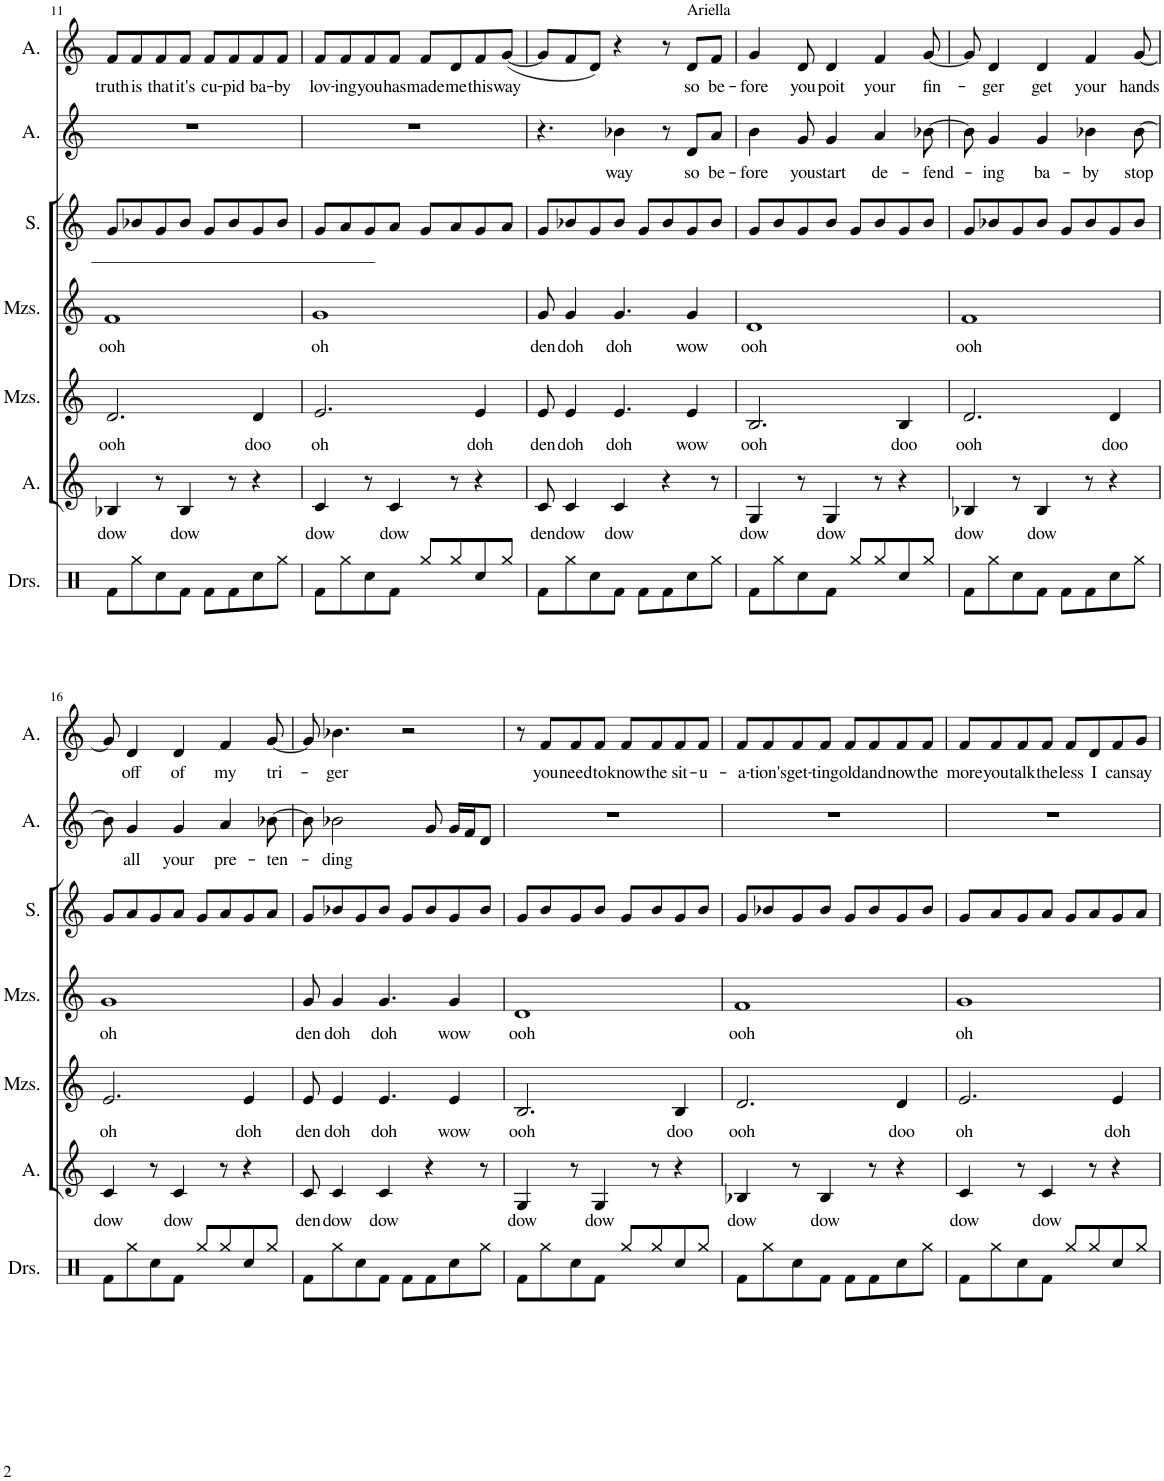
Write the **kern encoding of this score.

**kern	**kern	**text	**kern	**text	**kern	**text	**kern	**kern	**text	**kern	**text
*part7	*part6	*part6	*part5	*part5	*part4	*part4	*part3	*part2	*part2	*part1	*part1
*staff7	*staff6	*staff6	*staff5	*staff5	*staff4	*staff4	*staff3	*staff2	*staff2	*staff1	*staff1
*I"Drumset	*I"Alto	*	*I"Mezzo-soprano	*	*I"Mezzo-soprano	*	*I"Soprano	*I"Alto	*	*I"Alto	*
*I'Drs.	*I'A.	*	*I'Mzs.	*	*I'Mzs.	*	*I'S.	*I'A.	*	*I'A.	*
!!LO:PB:g=z
*clefX	*clefG2	*	*clefG2	*	*clefG2	*	*clefG2	*clefG2	*	*clefG2	*
*k[]	*k[]	*	*k[]	*	*k[]	*	*k[]	*k[]	*	*k[]	*
*M4/4	*M4/4	*	*M4/4	*	*M4/4	*	*M4/4	*M4/4	*	*M4/4	*
=11	=11	=11	=11	=11	=11	=11	=11	=11	=11	=11	=11
!	!	!LO:LY:b	!	!LO:LY:b	!	!LO:LY:b	!	!	!	!	!LO:LY:b
8Rf\L	4B-X/	dow	2.d/	ooh	1f	ooh	8g/L	1r	.	8f/L	truth
!	!	!	!	!	!	!	!	!	!	!	!LO:LY:b
8Rgg\	.	.	.	.	.	.	8b-X/	.	.	8f/	is
!	!	!	!	!	!	!	!	!	!	!	!LO:LY:b
8Rcc\	8r	.	.	.	.	.	8g/	.	.	8f/	that
!	!	!LO:LY:b	!	!	!	!	!	!	!	!	!LO:LY:b
8Rf\J	4B-/	dow	.	.	.	.	8b-/J	.	.	8f/J	it's
!	!	!	!	!	!	!	!	!	!	!	!LO:LY:b
8Rf\L	.	.	.	.	.	.	8g/L	.	.	8f/L	cu-
!	!	!	!	!	!	!	!	!	!	!	!LO:LY:b
8Rf\	8r	.	.	.	.	.	8b-/	.	.	8f/	-pid
!	!	!	!	!LO:LY:b	!	!	!	!	!	!	!LO:LY:b
8Rcc\	4r	.	4d/	doo	.	.	8g/	.	.	8f/	ba-
!	!	!	!	!	!	!	!	!	!	!	!LO:LY:b
8Rgg\J	.	.	.	.	.	.	8b-/J	.	.	8f/J	-by
=12	=12	=12	=12	=12	=12	=12	=12	=12	=12	=12	=12
!	!	!LO:LY:b	!	!LO:LY:b	!	!LO:LY:b	!	!	!	!	!LO:LY:b
8Rf\L	4c/	dow	2.e/	oh	1g	oh	8g/L	1r	.	8f/L	lov-
!	!	!	!	!	!	!	!	!	!	!	!LO:LY:b
8Rgg\	.	.	.	.	.	.	8a/	.	.	8f/	-ing
!	!	!	!	!	!	!	!	!	!	!	!LO:LY:b
8Rcc\	8r	.	.	.	.	.	8g/	.	.	8f/	you
!	!	!LO:LY:b	!	!	!	!	!	!	!	!	!LO:LY:b
8Rf\J	4c/	dow	.	.	.	.	8a/J	.	.	8f/J	has
!	!	!	!	!	!	!	!	!	!	!	!LO:LY:b
8Rgg/L	.	.	.	.	.	.	8g/L	.	.	8f/L	made
!	!	!	!	!	!	!	!	!	!	!	!LO:LY:b
8Rgg/	8r	.	.	.	.	.	8a/	.	.	8d/	me
!	!	!	!	!LO:LY:b	!	!	!	!	!	!	!LO:LY:b
8Rcc/	4r	.	4e/	doh	.	.	8g/	.	.	8f/	this
!	!	!	!	!	!	!	!	!	!	!	!LO:LY:b
8Rgg/J	.	.	.	.	.	.	8a/J	.	.	([8g/J	way
=13	=13	=13	=13	=13	=13	=13	=13	=13	=13	=13	=13
!	!	!LO:LY:b	!	!LO:LY:b	!	!LO:LY:b	!	!	!	!	!
8Rf\L	8c/	den	8e/	den	8g/	den	8g/L	4.r	.	8g/L]	.
!	!	!LO:LY:b	!	!LO:LY:b	!	!LO:LY:b	!	!	!	!	!
8Rgg\	4c/	dow	4e/	doh	4g/	doh	8b-X/	.	.	8f/	.
8Rcc\	.	.	.	.	.	.	8g/	.	.	8d/J)	.
!	!	!LO:LY:b	!	!LO:LY:b	!	!LO:LY:b	!	!	!LO:LY:b	!	!
8Rf\J	4c/	dow	4.e/	doh	4.g/	doh	8b-/J	4b-X\	way	4r	.
8Rf\L	.	.	.	.	.	.	8g/L	.	.	.	.
8Rf\	4r	.	.	.	.	.	8b-/	8r	.	8r	.
!	!	!	!	!	!	!	!	!	!	!LO:TX:a:t=Ariella	!
!	!	!	!	!LO:LY:b	!	!LO:LY:b	!	!	!LO:LY:b	!	!LO:LY:b
8Rcc\	.	.	4e/	wow	4g/	wow	8g/	8d/L	so	8d/L	so
!	!	!	!	!	!	!	!	!	!LO:LY:b	!	!LO:LY:b
8Rgg\J	8r	.	.	.	.	.	8b-/J	8a/J	be-	8f/J	be-
=14	=14	=14	=14	=14	=14	=14	=14	=14	=14	=14	=14
!	!	!LO:LY:b	!	!LO:LY:b	!	!LO:LY:b	!	!	!LO:LY:b	!	!LO:LY:b
8Rf\L	4G/	dow	2.B/	ooh	1d	ooh	8g/L	4b\	-fore	4g/	-fore
8Rgg\	.	.	.	.	.	.	8b/	.	.	.	.
!	!	!	!	!	!	!	!	!	!LO:LY:b	!	!LO:LY:b
8Rcc\	8r	.	.	.	.	.	8g/	8g/	you	8d/	you
!	!	!LO:LY:b	!	!	!	!	!	!	!LO:LY:b	!	!LO:LY:b
8Rf\J	4G/	dow	.	.	.	.	8b/J	4g/	start	4d/	poit
8Rgg/L	.	.	.	.	.	.	8g/L	.	.	.	.
!	!	!	!	!	!	!	!	!	!LO:LY:b	!	!LO:LY:b
8Rgg/	8r	.	.	.	.	.	8b/	4a/	de-	4f/	your
!	!	!	!	!LO:LY:b	!	!	!	!	!	!	!
8Rcc/	4r	.	4B/	doo	.	.	8g/	.	.	.	.
!	!	!	!	!	!	!	!	!	!LO:LY:b	!	!LO:LY:b
8Rgg/J	.	.	.	.	.	.	8b/J	[8b-X\	-fend-	[8g/	fin-
=15	=15	=15	=15	=15	=15	=15	=15	=15	=15	=15	=15
!	!	!LO:LY:b	!	!LO:LY:b	!	!LO:LY:b	!	!	!	!	!
8Rf\L	4B-X/	dow	2.d/	ooh	1f	ooh	8g/L	8b-\]	.	8g/]	.
!	!	!	!	!	!	!	!	!	!LO:LY:b	!	!LO:LY:b
8Rgg\	.	.	.	.	.	.	8b-X/	4g/	-ing	4d/	-ger
8Rcc\	8r	.	.	.	.	.	8g/	.	.	.	.
!	!	!LO:LY:b	!	!	!	!	!	!	!LO:LY:b	!	!LO:LY:b
8Rf\J	4B-/	dow	.	.	.	.	8b-/J	4g/	ba-	4d/	get
8Rf\L	.	.	.	.	.	.	8g/L	.	.	.	.
!	!	!	!	!	!	!	!	!	!LO:LY:b	!	!LO:LY:b
8Rf\	8r	.	.	.	.	.	8b-/	4b-X\	-by	4f/	your
!	!	!	!	!LO:LY:b	!	!	!	!	!	!	!
8Rcc\	4r	.	4d/	doo	.	.	8g/	.	.	.	.
!	!	!	!	!	!	!	!	!	!LO:LY:b	!	!LO:LY:b
8Rgg\J	.	.	.	.	.	.	8b-/J	[8b-\	stop	[8g/	hands
!!LO:LB:g=z
=16	=16	=16	=16	=16	=16	=16	=16	=16	=16	=16	=16
!	!	!LO:LY:b	!	!LO:LY:b	!	!LO:LY:b	!	!	!	!	!
8Rf\L	4c/	dow	2.e/	oh	1g	oh	8g/L	8b-\]	.	8g/]	.
!	!	!	!	!	!	!	!	!	!LO:LY:b	!	!LO:LY:b
8Rgg\	.	.	.	.	.	.	8a/	4g/	all	4d/	off
8Rcc\	8r	.	.	.	.	.	8g/	.	.	.	.
!	!	!LO:LY:b	!	!	!	!	!	!	!LO:LY:b	!	!LO:LY:b
8Rf\J	4c/	dow	.	.	.	.	8a/J	4g/	your	4d/	of
8Rgg/L	.	.	.	.	.	.	8g/L	.	.	.	.
!	!	!	!	!	!	!	!	!	!LO:LY:b	!	!LO:LY:b
8Rgg/	8r	.	.	.	.	.	8a/	4a/	pre-	4f/	my
!	!	!	!	!LO:LY:b	!	!	!	!	!	!	!
8Rcc/	4r	.	4e/	doh	.	.	8g/	.	.	.	.
!	!	!	!	!	!	!	!	!	!LO:LY:b	!	!LO:LY:b
8Rgg/J	.	.	.	.	.	.	8a/J	[8b-X\	-ten-	[8g/	tri-
=17	=17	=17	=17	=17	=17	=17	=17	=17	=17	=17	=17
!	!	!LO:LY:b	!	!LO:LY:b	!	!LO:LY:b	!	!	!	!	!
8Rf\L	8c/	den	8e/	den	8g/	den	8g/L	8b-\]	.	8g/]	.
!	!	!LO:LY:b	!	!LO:LY:b	!	!LO:LY:b	!	!	!LO:LY:b	!	!LO:LY:b
8Rgg\	4c/	dow	4e/	doh	4g/	doh	8b-X/	2b-X\	-ding	4.b-X\	-ger
8Rcc\	.	.	.	.	.	.	8g/	.	.	.	.
!	!	!LO:LY:b	!	!LO:LY:b	!	!LO:LY:b	!	!	!	!	!
8Rf\J	4c/	dow	4.e/	doh	4.g/	doh	8b-/J	.	.	.	.
8Rf\L	.	.	.	.	.	.	8g/L	.	.	2r	.
8Rf\	4r	.	.	.	.	.	8b-/	8g/	.	.	.
!	!	!	!	!LO:LY:b	!	!LO:LY:b	!	!	!	!	!
8Rcc\	.	.	4e/	wow	4g/	wow	8g/	16g/LL	.	.	.
.	.	.	.	.	.	.	.	16f/J	.	.	.
8Rgg\J	8r	.	.	.	.	.	8b-/J	8d/J	.	.	.
=18	=18	=18	=18	=18	=18	=18	=18	=18	=18	=18	=18
!	!	!LO:LY:b	!	!LO:LY:b	!	!LO:LY:b	!	!	!	!	!
8Rf\L	4G/	dow	2.B/	ooh	1d	ooh	8g/L	1r	.	8r	.
!	!	!	!	!	!	!	!	!	!	!	!LO:LY:b
8Rgg\	.	.	.	.	.	.	8b/	.	.	8f/L	you
!	!	!	!	!	!	!	!	!	!	!	!LO:LY:b
8Rcc\	8r	.	.	.	.	.	8g/	.	.	8f/	need
!	!	!LO:LY:b	!	!	!	!	!	!	!	!	!LO:LY:b
8Rf\J	4G/	dow	.	.	.	.	8b/J	.	.	8f/J	to
!	!	!	!	!	!	!	!	!	!	!	!LO:LY:b
8Rgg/L	.	.	.	.	.	.	8g/L	.	.	8f/L	know
!	!	!	!	!	!	!	!	!	!	!	!LO:LY:b
8Rgg/	8r	.	.	.	.	.	8b/	.	.	8f/	the
!	!	!	!	!LO:LY:b	!	!	!	!	!	!	!LO:LY:b
8Rcc/	4r	.	4B/	doo	.	.	8g/	.	.	8f/	sit-
!	!	!	!	!	!	!	!	!	!	!	!LO:LY:b
8Rgg/J	.	.	.	.	.	.	8b/J	.	.	8f/J	-u-
=19	=19	=19	=19	=19	=19	=19	=19	=19	=19	=19	=19
!	!	!LO:LY:b	!	!LO:LY:b	!	!LO:LY:b	!	!	!	!	!LO:LY:b
8Rf\L	4B-X/	dow	2.d/	ooh	1f	ooh	8g/L	1r	.	8f/L	-a-
!	!	!	!	!	!	!	!	!	!	!	!LO:LY:b
8Rgg\	.	.	.	.	.	.	8b-X/	.	.	8f/	-tion's
!	!	!	!	!	!	!	!	!	!	!	!LO:LY:b
8Rcc\	8r	.	.	.	.	.	8g/	.	.	8f/	get-
!	!	!LO:LY:b	!	!	!	!	!	!	!	!	!LO:LY:b
8Rf\J	4B-/	dow	.	.	.	.	8b-/J	.	.	8f/J	-ting
!	!	!	!	!	!	!	!	!	!	!	!LO:LY:b
8Rf\L	.	.	.	.	.	.	8g/L	.	.	8f/L	old
!	!	!	!	!	!	!	!	!	!	!	!LO:LY:b
8Rf\	8r	.	.	.	.	.	8b-/	.	.	8f/	and
!	!	!	!	!LO:LY:b	!	!	!	!	!	!	!LO:LY:b
8Rcc\	4r	.	4d/	doo	.	.	8g/	.	.	8f/	now
!	!	!	!	!	!	!	!	!	!	!	!LO:LY:b
8Rgg\J	.	.	.	.	.	.	8b-/J	.	.	8f/J	the
=20	=20	=20	=20	=20	=20	=20	=20	=20	=20	=20	=20
!	!	!LO:LY:b	!	!LO:LY:b	!	!LO:LY:b	!	!	!	!	!LO:LY:b
8Rf\L	4c/	dow	2.e/	oh	1g	oh	8g/L	1r	.	8f/L	more
!	!	!	!	!	!	!	!	!	!	!	!LO:LY:b
8Rgg\	.	.	.	.	.	.	8a/	.	.	8f/	you
!	!	!	!	!	!	!	!	!	!	!	!LO:LY:b
8Rcc\	8r	.	.	.	.	.	8g/	.	.	8f/	talk
!	!	!LO:LY:b	!	!	!	!	!	!	!	!	!LO:LY:b
8Rf\J	4c/	dow	.	.	.	.	8a/J	.	.	8f/J	the
!	!	!	!	!	!	!	!	!	!	!	!LO:LY:b
8Rgg/L	.	.	.	.	.	.	8g/L	.	.	8f/L	less
!	!	!	!	!	!	!	!	!	!	!	!LO:LY:b
8Rgg/	8r	.	.	.	.	.	8a/	.	.	8d/	I
!	!	!	!	!LO:LY:b	!	!	!	!	!	!	!LO:LY:b
8Rcc/	4r	.	4e/	doh	.	.	8g/	.	.	8f/	can
!	!	!	!	!	!	!	!	!	!	!	!LO:LY:b
8Rgg/J	.	.	.	.	.	.	8a/J	.	.	8g/J	say
=	=	=	=	=	=	=	=	=	=	=	=
*-	*-	*-	*-	*-	*-	*-	*-	*-	*-	*-	*-
